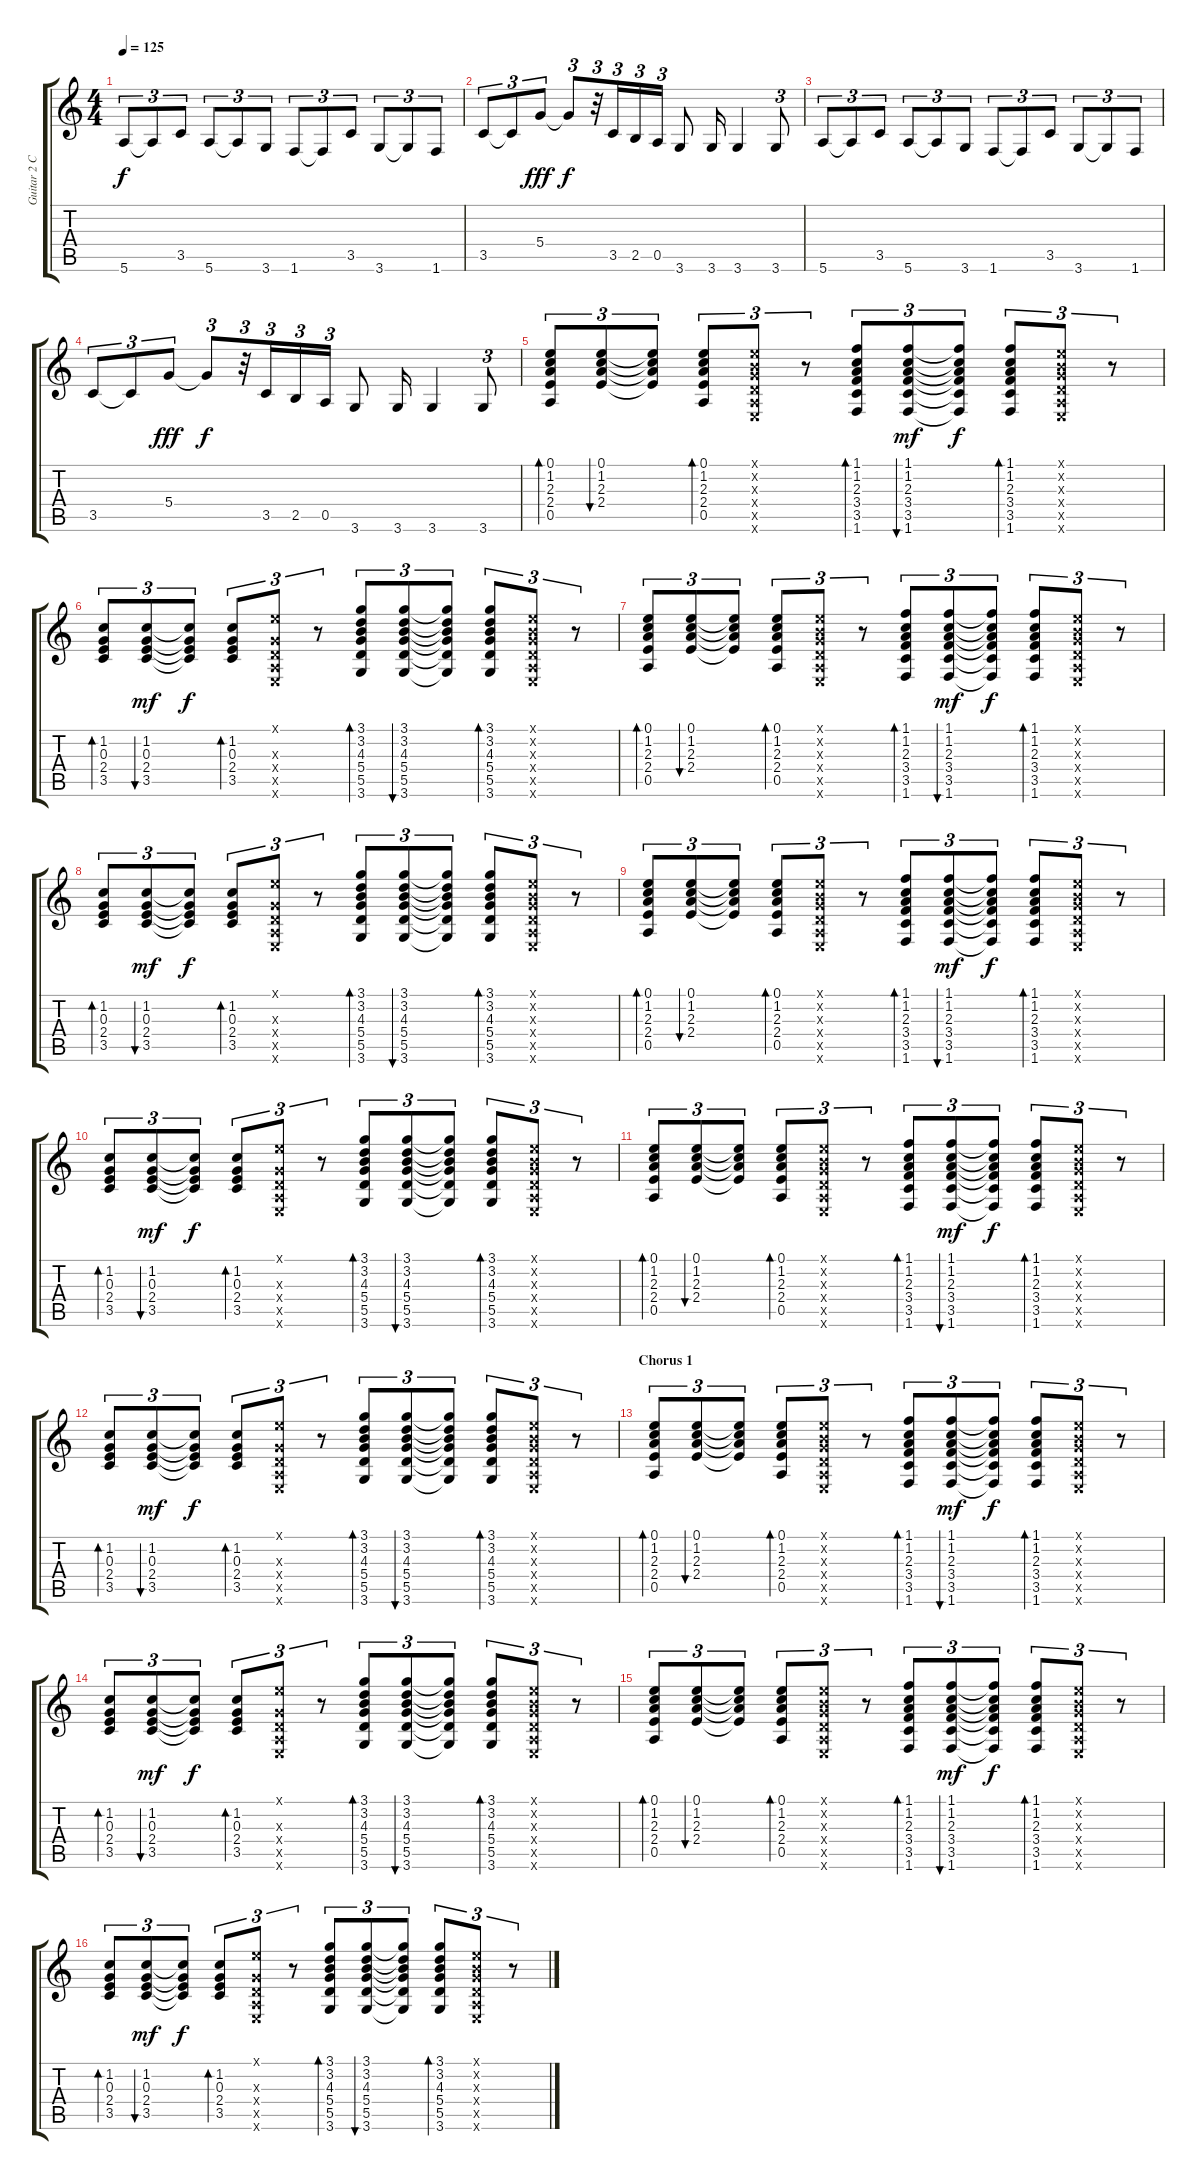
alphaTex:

\track ("Guitar 2 Clean + Small reverb" "Guitar 2 C") {instrument electricguitarclean}
\staff {score tabs}
\tuning (E4 B3 G3 D3 A2 E2) {hide}
\ts (4 4)
\tempo 125
\clef g2
\ks c
5.6.8{tu (3 2) dy f} 5.6{t}.8{tu (3 2)} 3.5.8{tu (3 2)} 5.6.8{tu (3 2)} 5.6{t}.8{tu (3 2)} 3.6.8{tu (3 2)} 1.6.8{tu (3 2)} 1.6{t}.8{tu (3 2)} 3.5.8{tu (3 2)} 3.6.8{tu (3 2)} 3.6{t}.8{tu (3 2)} 1.6.8{tu (3 2)} |
3.5.8{tu (3 2)} 3.5{t}.8{tu (3 2)} 5.4.8{tu (3 2) dy fff} 5.4{t}.8{tu (3 2) dy f} r.32{tu (3 2)} 3.5.16{tu (3 2)} 2.5.16{tu (3 2)} 0.5.16{tu (3 2)} 3.6.8 3.6.16 3.6.4 3.6.8{tu (3 2)} |
5.6.8{tu (3 2)} 5.6{t}.8{tu (3 2)} 3.5.8{tu (3 2)} 5.6.8{tu (3 2)} 5.6{t}.8{tu (3 2)} 3.6.8{tu (3 2)} 1.6.8{tu (3 2)} 1.6{t}.8{tu (3 2)} 3.5.8{tu (3 2)} 3.6.8{tu (3 2)} 3.6{t}.8{tu (3 2)} 1.6.8{tu (3 2)} |
3.5.8{tu (3 2)} 3.5{t}.8{tu (3 2)} 5.4.8{tu (3 2) dy fff} 5.4{t}.8{tu (3 2) dy f} r.32{tu (3 2)} 3.5.16{tu (3 2)} 2.5.16{tu (3 2)} 0.5.16{tu (3 2)} 3.6.8 3.6.16 3.6.4 3.6.8{tu (3 2)} |
(0.1 1.2 2.3 2.4 0.5).8{tu (3 2) bd 30} (0.1 1.2 2.3 2.4).8{tu (3 2) bu 30} (0.1{t} 1.2{t} 2.3{t} 2.4{t}).8{tu (3 2)} (0.1 1.2 2.3 2.4 0.5).8{tu (3 2) bd 30} (0.1{x} 0.2{x} 0.3{x} 0.4{x} 0.5{x} 0.6{x}).8{tu (3 2)} r.8{tu (3 2)} (1.1 1.2 2.3 3.4 3.5 1.6).8{tu (3 2) bd 30} (1.1 1.2 2.3 3.4 3.5 1.6).8{tu (3 2) bu 30 dy mf} (1.1{t} 1.2{t} 2.3{t} 3.4{t} 3.5{t} 1.6{t}).8{tu (3 2) dy f} (1.1 1.2 2.3 3.4 3.5 1.6).8{tu (3 2) bd 30} (0.1{x} 0.2{x} 0.3{x} 0.4{x} 0.5{x} 0.6{x}).8{tu (3 2)} r.8{tu (3 2)} |
(1.2 0.3 2.4 3.5).8{tu (3 2) bd 30} (1.2 0.3 2.4 3.5).8{tu (3 2) bu 30 dy mf} (1.2{t} 0.3{t} 2.4{t} 3.5{t}).8{tu (3 2) dy f} (1.2 0.3 2.4 3.5).8{tu (3 2) bd 30} (0.1{x} 0.3{x} 0.4{x} 0.5{x} 0.6{x}).8{tu (3 2)} r.8{tu (3 2)} (3.1 3.2 4.3 5.4 5.5 3.6).8{tu (3 2) bd 30} (3.1 3.2 4.3 5.4 5.5 3.6).8{tu (3 2) bu 30} (3.1{t} 3.2{t} 4.3{t} 5.4{t} 5.5{t} 3.6{t}).8{tu (3 2)} (3.1 3.2 4.3 5.4 5.5 3.6).8{tu (3 2) bd 30} (0.1{x} 0.2{x} 0.3{x} 0.4{x} 0.5{x} 0.6{x}).8{tu (3 2)} r.8{tu (3 2)} |
(0.1 1.2 2.3 2.4 0.5).8{tu (3 2) bd 30} (0.1 1.2 2.3 2.4).8{tu (3 2) bu 30} (0.1{t} 1.2{t} 2.3{t} 2.4{t}).8{tu (3 2)} (0.1 1.2 2.3 2.4 0.5).8{tu (3 2) bd 30} (0.1{x} 0.2{x} 0.3{x} 0.4{x} 0.5{x} 0.6{x}).8{tu (3 2)} r.8{tu (3 2)} (1.1 1.2 2.3 3.4 3.5 1.6).8{tu (3 2) bd 30} (1.1 1.2 2.3 3.4 3.5 1.6).8{tu (3 2) bu 30 dy mf} (1.1{t} 1.2{t} 2.3{t} 3.4{t} 3.5{t} 1.6{t}).8{tu (3 2) dy f} (1.1 1.2 2.3 3.4 3.5 1.6).8{tu (3 2) bd 30} (0.1{x} 0.2{x} 0.3{x} 0.4{x} 0.5{x} 0.6{x}).8{tu (3 2)} r.8{tu (3 2)} |
(1.2 0.3 2.4 3.5).8{tu (3 2) bd 30} (1.2 0.3 2.4 3.5).8{tu (3 2) bu 30 dy mf} (1.2{t} 0.3{t} 2.4{t} 3.5{t}).8{tu (3 2) dy f} (1.2 0.3 2.4 3.5).8{tu (3 2) bd 30} (0.1{x} 0.3{x} 0.4{x} 0.5{x} 0.6{x}).8{tu (3 2)} r.8{tu (3 2)} (3.1 3.2 4.3 5.4 5.5 3.6).8{tu (3 2) bd 30} (3.1 3.2 4.3 5.4 5.5 3.6).8{tu (3 2) bu 30} (3.1{t} 3.2{t} 4.3{t} 5.4{t} 5.5{t} 3.6{t}).8{tu (3 2)} (3.1 3.2 4.3 5.4 5.5 3.6).8{tu (3 2) bd 30} (0.1{x} 0.2{x} 0.3{x} 0.4{x} 0.5{x} 0.6{x}).8{tu (3 2)} r.8{tu (3 2)} |
(0.1 1.2 2.3 2.4 0.5).8{tu (3 2) bd 30} (0.1 1.2 2.3 2.4).8{tu (3 2) bu 30} (0.1{t} 1.2{t} 2.3{t} 2.4{t}).8{tu (3 2)} (0.1 1.2 2.3 2.4 0.5).8{tu (3 2) bd 30} (0.1{x} 0.2{x} 0.3{x} 0.4{x} 0.5{x} 0.6{x}).8{tu (3 2)} r.8{tu (3 2)} (1.1 1.2 2.3 3.4 3.5 1.6).8{tu (3 2) bd 30} (1.1 1.2 2.3 3.4 3.5 1.6).8{tu (3 2) bu 30 dy mf} (1.1{t} 1.2{t} 2.3{t} 3.4{t} 3.5{t} 1.6{t}).8{tu (3 2) dy f} (1.1 1.2 2.3 3.4 3.5 1.6).8{tu (3 2) bd 30} (0.1{x} 0.2{x} 0.3{x} 0.4{x} 0.5{x} 0.6{x}).8{tu (3 2)} r.8{tu (3 2)} |
(1.2 0.3 2.4 3.5).8{tu (3 2) bd 30} (1.2 0.3 2.4 3.5).8{tu (3 2) bu 30 dy mf} (1.2{t} 0.3{t} 2.4{t} 3.5{t}).8{tu (3 2) dy f} (1.2 0.3 2.4 3.5).8{tu (3 2) bd 30} (0.1{x} 0.3{x} 0.4{x} 0.5{x} 0.6{x}).8{tu (3 2)} r.8{tu (3 2)} (3.1 3.2 4.3 5.4 5.5 3.6).8{tu (3 2) bd 30} (3.1 3.2 4.3 5.4 5.5 3.6).8{tu (3 2) bu 30} (3.1{t} 3.2{t} 4.3{t} 5.4{t} 5.5{t} 3.6{t}).8{tu (3 2)} (3.1 3.2 4.3 5.4 5.5 3.6).8{tu (3 2) bd 30} (0.1{x} 0.2{x} 0.3{x} 0.4{x} 0.5{x} 0.6{x}).8{tu (3 2)} r.8{tu (3 2)} |
(0.1 1.2 2.3 2.4 0.5).8{tu (3 2) bd 30} (0.1 1.2 2.3 2.4).8{tu (3 2) bu 30} (0.1{t} 1.2{t} 2.3{t} 2.4{t}).8{tu (3 2)} (0.1 1.2 2.3 2.4 0.5).8{tu (3 2) bd 30} (0.1{x} 0.2{x} 0.3{x} 0.4{x} 0.5{x} 0.6{x}).8{tu (3 2)} r.8{tu (3 2)} (1.1 1.2 2.3 3.4 3.5 1.6).8{tu (3 2) bd 30} (1.1 1.2 2.3 3.4 3.5 1.6).8{tu (3 2) bu 30 dy mf} (1.1{t} 1.2{t} 2.3{t} 3.4{t} 3.5{t} 1.6{t}).8{tu (3 2) dy f} (1.1 1.2 2.3 3.4 3.5 1.6).8{tu (3 2) bd 30} (0.1{x} 0.2{x} 0.3{x} 0.4{x} 0.5{x} 0.6{x}).8{tu (3 2)} r.8{tu (3 2)} |
(1.2 0.3 2.4 3.5).8{tu (3 2) bd 30} (1.2 0.3 2.4 3.5).8{tu (3 2) bu 30 dy mf} (1.2{t} 0.3{t} 2.4{t} 3.5{t}).8{tu (3 2) dy f} (1.2 0.3 2.4 3.5).8{tu (3 2) bd 30} (0.1{x} 0.3{x} 0.4{x} 0.5{x} 0.6{x}).8{tu (3 2)} r.8{tu (3 2)} (3.1 3.2 4.3 5.4 5.5 3.6).8{tu (3 2) bd 30} (3.1 3.2 4.3 5.4 5.5 3.6).8{tu (3 2) bu 30} (3.1{t} 3.2{t} 4.3{t} 5.4{t} 5.5{t} 3.6{t}).8{tu (3 2)} (3.1 3.2 4.3 5.4 5.5 3.6).8{tu (3 2) bd 30} (0.1{x} 0.2{x} 0.3{x} 0.4{x} 0.5{x} 0.6{x}).8{tu (3 2)} r.8{tu (3 2)} |
\section ("" "Chorus 1")
(0.1 1.2 2.3 2.4 0.5).8{tu (3 2) bd 30} (0.1 1.2 2.3 2.4).8{tu (3 2) bu 30} (0.1{t} 1.2{t} 2.3{t} 2.4{t}).8{tu (3 2)} (0.1 1.2 2.3 2.4 0.5).8{tu (3 2) bd 30} (0.1{x} 0.2{x} 0.3{x} 0.4{x} 0.5{x} 0.6{x}).8{tu (3 2)} r.8{tu (3 2)} (1.1 1.2 2.3 3.4 3.5 1.6).8{tu (3 2) bd 30} (1.1 1.2 2.3 3.4 3.5 1.6).8{tu (3 2) bu 30 dy mf} (1.1{t} 1.2{t} 2.3{t} 3.4{t} 3.5{t} 1.6{t}).8{tu (3 2) dy f} (1.1 1.2 2.3 3.4 3.5 1.6).8{tu (3 2) bd 30} (0.1{x} 0.2{x} 0.3{x} 0.4{x} 0.5{x} 0.6{x}).8{tu (3 2)} r.8{tu (3 2)} |
(1.2 0.3 2.4 3.5).8{tu (3 2) bd 30} (1.2 0.3 2.4 3.5).8{tu (3 2) bu 30 dy mf} (1.2{t} 0.3{t} 2.4{t} 3.5{t}).8{tu (3 2) dy f} (1.2 0.3 2.4 3.5).8{tu (3 2) bd 30} (0.1{x} 0.3{x} 0.4{x} 0.5{x} 0.6{x}).8{tu (3 2)} r.8{tu (3 2)} (3.1 3.2 4.3 5.4 5.5 3.6).8{tu (3 2) bd 30} (3.1 3.2 4.3 5.4 5.5 3.6).8{tu (3 2) bu 30} (3.1{t} 3.2{t} 4.3{t} 5.4{t} 5.5{t} 3.6{t}).8{tu (3 2)} (3.1 3.2 4.3 5.4 5.5 3.6).8{tu (3 2) bd 30} (0.1{x} 0.2{x} 0.3{x} 0.4{x} 0.5{x} 0.6{x}).8{tu (3 2)} r.8{tu (3 2)} |
(0.1 1.2 2.3 2.4 0.5).8{tu (3 2) bd 30} (0.1 1.2 2.3 2.4).8{tu (3 2) bu 30} (0.1{t} 1.2{t} 2.3{t} 2.4{t}).8{tu (3 2)} (0.1 1.2 2.3 2.4 0.5).8{tu (3 2) bd 30} (0.1{x} 0.2{x} 0.3{x} 0.4{x} 0.5{x} 0.6{x}).8{tu (3 2)} r.8{tu (3 2)} (1.1 1.2 2.3 3.4 3.5 1.6).8{tu (3 2) bd 30} (1.1 1.2 2.3 3.4 3.5 1.6).8{tu (3 2) bu 30 dy mf} (1.1{t} 1.2{t} 2.3{t} 3.4{t} 3.5{t} 1.6{t}).8{tu (3 2) dy f} (1.1 1.2 2.3 3.4 3.5 1.6).8{tu (3 2) bd 30} (0.1{x} 0.2{x} 0.3{x} 0.4{x} 0.5{x} 0.6{x}).8{tu (3 2)} r.8{tu (3 2)} |
(1.2 0.3 2.4 3.5).8{tu (3 2) bd 30} (1.2 0.3 2.4 3.5).8{tu (3 2) bu 30 dy mf} (1.2{t} 0.3{t} 2.4{t} 3.5{t}).8{tu (3 2) dy f} (1.2 0.3 2.4 3.5).8{tu (3 2) bd 30} (0.1{x} 0.3{x} 0.4{x} 0.5{x} 0.6{x}).8{tu (3 2)} r.8{tu (3 2)} (3.1 3.2 4.3 5.4 5.5 3.6).8{tu (3 2) bd 30} (3.1 3.2 4.3 5.4 5.5 3.6).8{tu (3 2) bu 30} (3.1{t} 3.2{t} 4.3{t} 5.4{t} 5.5{t} 3.6{t}).8{tu (3 2)} (3.1 3.2 4.3 5.4 5.5 3.6).8{tu (3 2) bd 30} (0.1{x} 0.2{x} 0.3{x} 0.4{x} 0.5{x} 0.6{x}).8{tu (3 2)} r.8{tu (3 2)}
